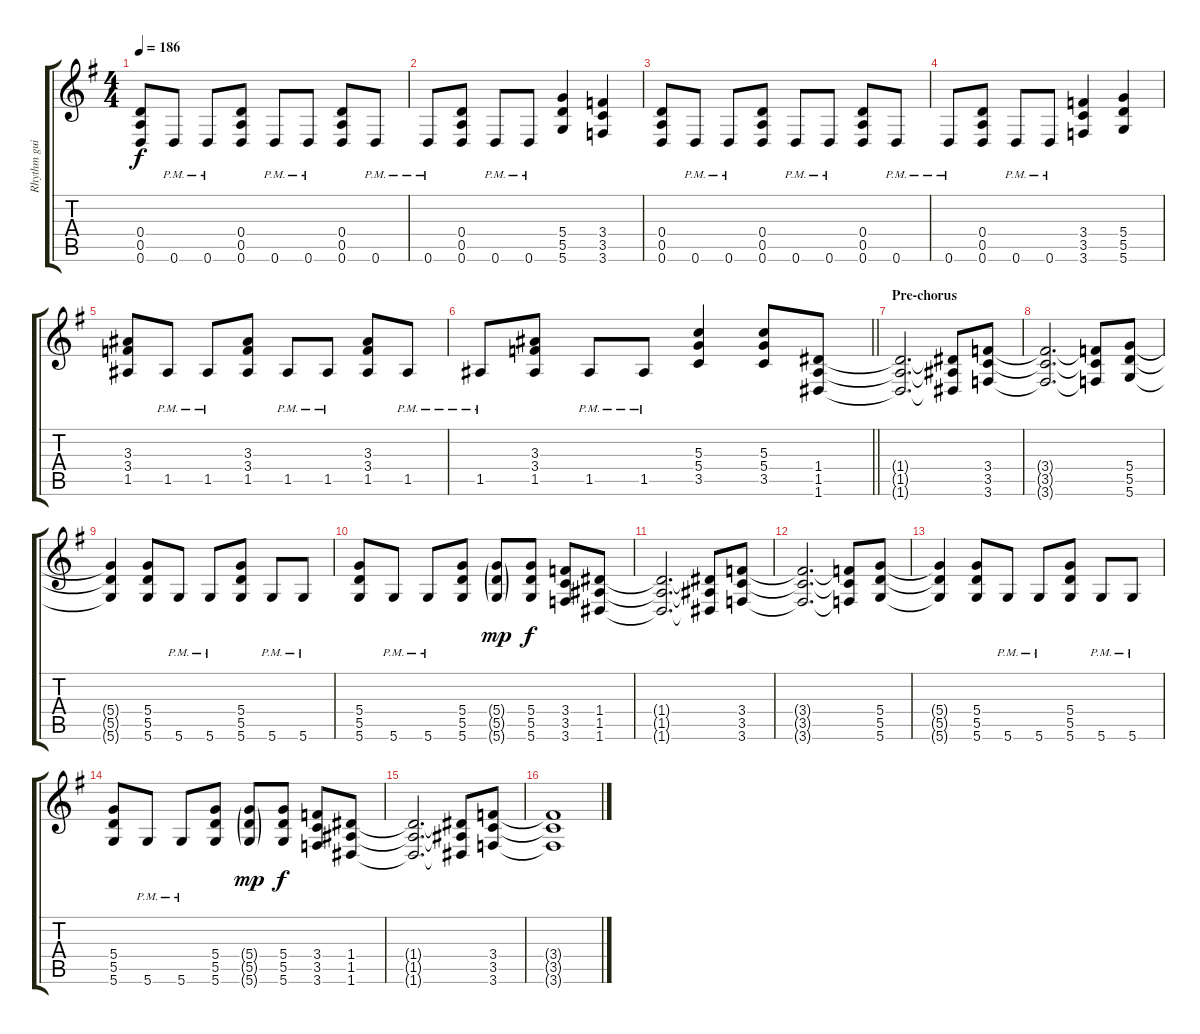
\track ("Rhythm guitar" "Rhythm gui") {instrument overdrivenguitar}
\staff {score tabs}
\tuning (E4 B3 G3 D3 A2 D2) {hide}
\ts (4 4)
\tempo 186
\clef g2
\ks g
(0.4 0.5 0.6).8{dy f} 0.6{pm}.8 0.6{pm}.8 (0.4 0.5 0.6).8 0.6{pm}.8 0.6{pm}.8 (0.4 0.5 0.6).8 0.6{pm}.8 |
0.6{pm}.8 (0.4 0.5 0.6).8 0.6{pm}.8 0.6{pm}.8 (5.4 5.5 5.6).4 (3.4 3.5 3.6).4 |
(0.4 0.5 0.6).8 0.6{pm}.8 0.6{pm}.8 (0.4 0.5 0.6).8 0.6{pm}.8 0.6{pm}.8 (0.4 0.5 0.6).8 0.6{pm}.8 |
0.6{pm}.8 (0.4 0.5 0.6).8 0.6{pm}.8 0.6{pm}.8 (3.4 3.5 3.6).4 (5.4 5.5 5.6).4 |
(3.3 3.4 1.5).8 1.5{pm}.8 1.5{pm}.8 (3.3 3.4 1.5).8 1.5{pm}.8 1.5{pm}.8 (3.3 3.4 1.5).8 1.5{pm}.8 |
\barLineRight lightlight
1.5{pm}.8 (3.3 3.4 1.5).8 1.5{pm}.8 1.5{pm}.8 (5.3 5.4 3.5).4 (5.3 5.4 3.5).8 (1.4 1.5 1.6).8 |
\section ("" "Pre-chorus")
(1.4{t} 1.5{t} 1.6{t}).2{d} (1.4{t} 1.5{t} 1.6{t}).8 (3.4 3.5 3.6).8 |
(3.4{t} 3.5{t} 3.6{t}).2{d} (3.4{t} 3.5{t} 3.6{t}).8 (5.4 5.5 5.6).8 |
(5.4{t} 5.5{t} 5.6{t}).4 (5.4 5.5 5.6).8 5.6{pm}.8 5.6{pm}.8 (5.4 5.5 5.6).8 5.6{pm}.8 5.6{pm}.8 |
(5.4 5.5 5.6).8 5.6{pm}.8 5.6{pm}.8 (5.4 5.5 5.6).8 (5.4{g} 5.5{g} 5.6{g}).8{dy mp} (5.4 5.5 5.6).8{dy f} (3.4 3.5 3.6).8 (1.4 1.5 1.6).8 |
(1.4{t} 1.5{t} 1.6{t}).2{d} (1.4{t} 1.5{t} 1.6{t}).8 (3.4 3.5 3.6).8 |
(3.4{t} 3.5{t} 3.6{t}).2{d} (3.4{t} 3.5{t} 3.6{t}).8 (5.4 5.5 5.6).8 |
(5.4{t} 5.5{t} 5.6{t}).4 (5.4 5.5 5.6).8 5.6{pm}.8 5.6{pm}.8 (5.4 5.5 5.6).8 5.6{pm}.8 5.6{pm}.8 |
(5.4 5.5 5.6).8 5.6{pm}.8 5.6{pm}.8 (5.4 5.5 5.6).8 (5.4{g} 5.5{g} 5.6{g}).8{dy mp} (5.4 5.5 5.6).8{dy f} (3.4 3.5 3.6).8 (1.4 1.5 1.6).8 |
(1.4{t} 1.5{t} 1.6{t}).2{d} (1.4{t} 1.5{t} 1.6{t}).8 (3.4 3.5 3.6).8 |
(3.4{t} 3.5{t} 3.6{t}).1
